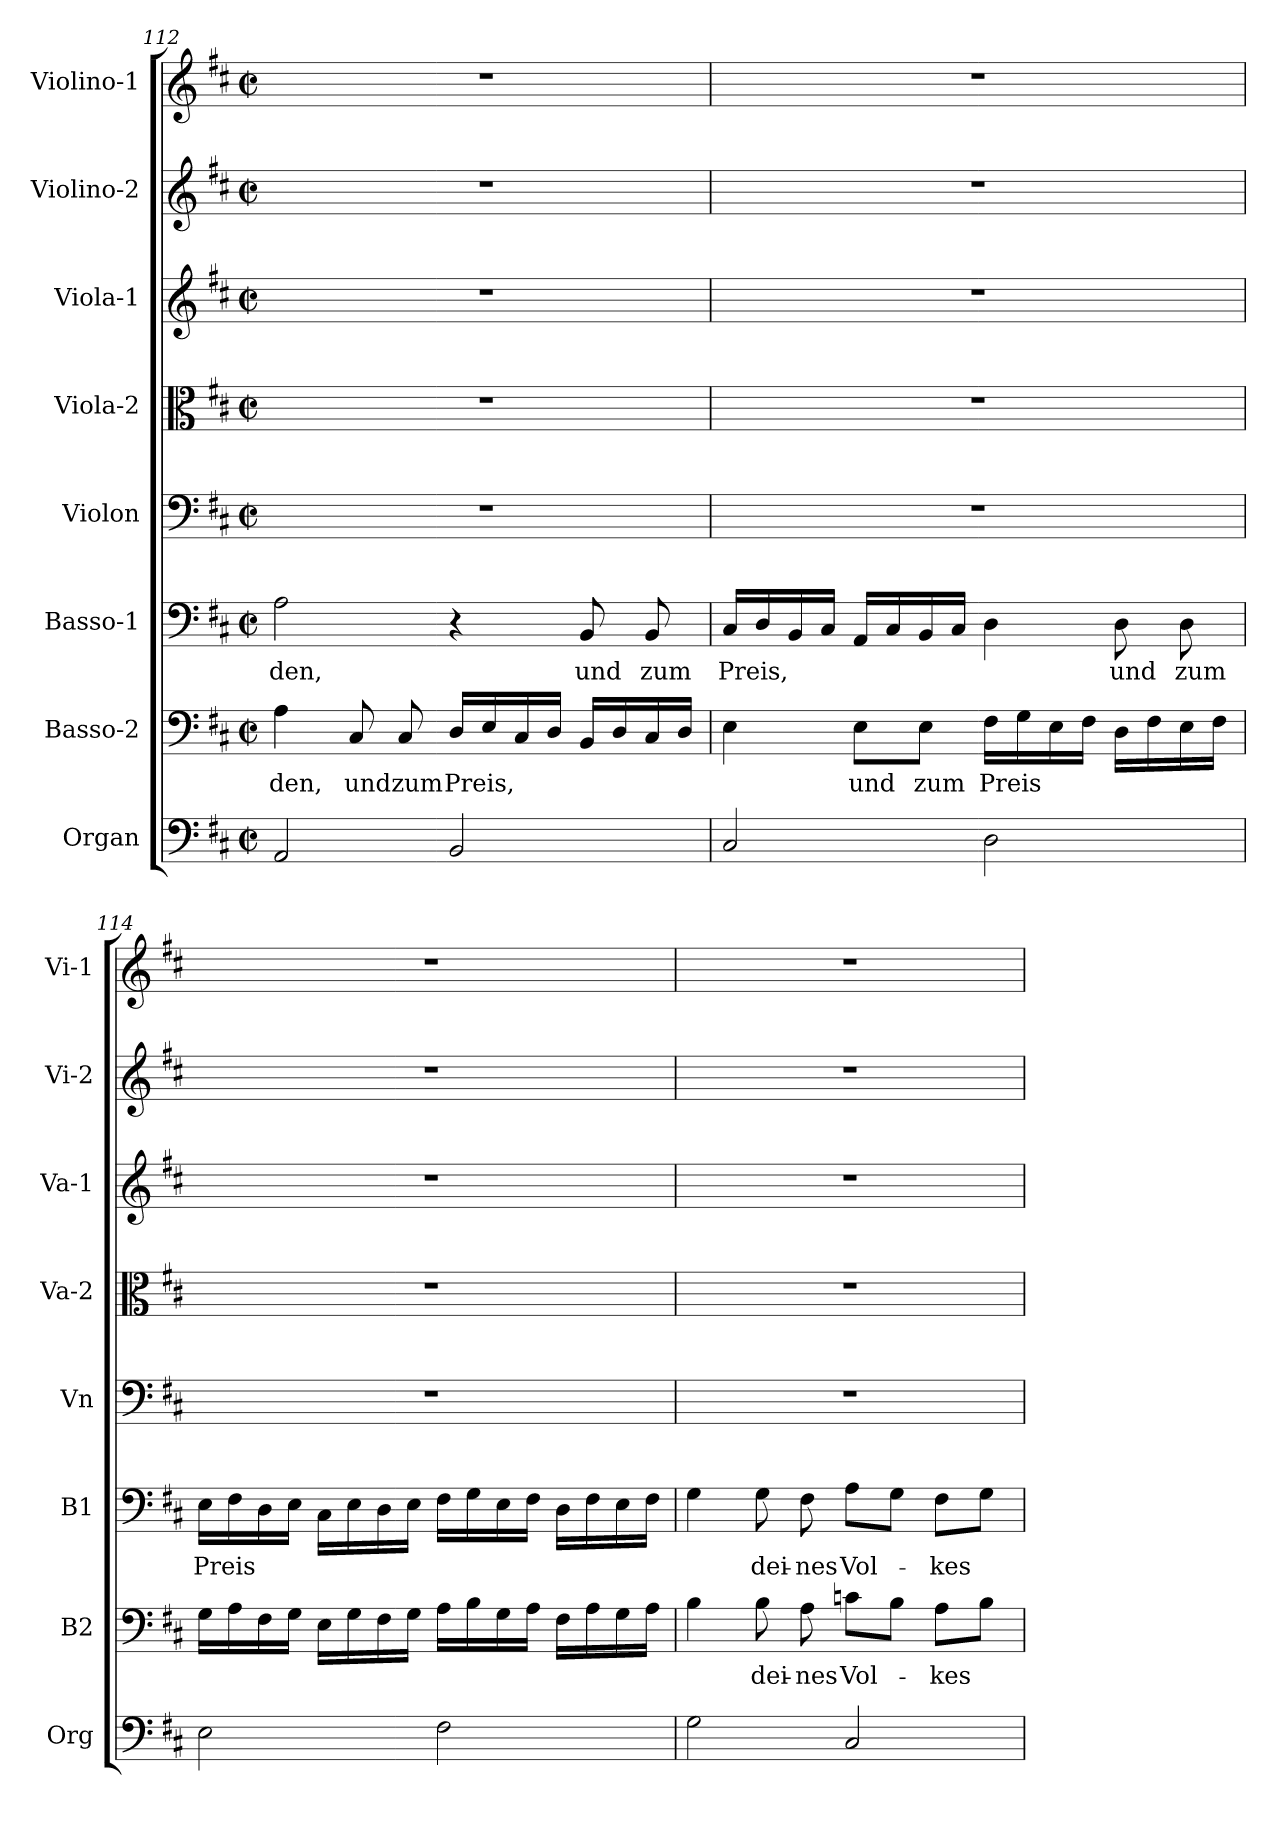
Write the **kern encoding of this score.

**kern	**kern	**text	**kern	**text	**kern	**kern	**kern	**kern	**kern
*part8	*part7	*part7	*part6	*part6	*part5	*part4	*part3	*part2	*part1
*staff8	*staff7	*staff7	*staff6	*staff6	*staff5	*staff4	*staff3	*staff2	*staff1
*I"Organ	*I"Basso-2	*	*I"Basso-1	*	*I"Violon	*I"Viola-2	*I"Viola-1	*I"Violino-2	*I"Violino-1
*I'Org	*I'B2	*	*I'B1	*	*I'Vn	*I'Va-2	*I'Va-1	*I'Vi-2	*I'Vi-1
*clefF4	*clefF4	*	*clefF4	*	*clefF4	*clefC3	*clefG2	*clefG2	*clefG2
*k[f#c#]	*k[f#c#]	*	*k[f#c#]	*	*k[f#c#]	*k[f#c#]	*k[f#c#]	*k[f#c#]	*k[f#c#]
*D:	*D:	*	*D:	*	*D:	*D:	*D:	*D:	*D:
*M2/2	*M2/2	*	*M2/2	*	*M2/2	*M2/2	*M2/2	*M2/2	*M2/2
*met(c|)	*met(c|)	*	*met(c|)	*	*met(c|)	*met(c|)	*met(c|)	*met(c|)	*met(c|)
=112	=112	=112	=112	=112	=112	=112	=112	=112	=112
!	!	!LO:LY:b	!	!LO:LY:b	!	!	!	!	!
2AA/	4A\	-den,	2A\	-den,	1r	1r	1r	1r	1r
!	!	!LO:LY:b	!	!	!	!	!	!	!
.	8C#/	und	.	.	.	.	.	.	.
!	!	!LO:LY:b	!	!	!	!	!	!	!
.	8C#/	zum	.	.	.	.	.	.	.
!	!	!LO:LY:b	!	!	!	!	!	!	!
2BB/	16D/LL	Preis,	4r	.	.	.	.	.	.
.	16E/	.	.	.	.	.	.	.	.
.	16C#/	.	.	.	.	.	.	.	.
.	16D/JJ	.	.	.	.	.	.	.	.
!	!	!	!	!LO:LY:b	!	!	!	!	!
.	16BB/LL	.	8BB/	und	.	.	.	.	.
.	16D/	.	.	.	.	.	.	.	.
!	!	!	!	!LO:LY:b	!	!	!	!	!
.	16C#/	.	8BB/	zum	.	.	.	.	.
.	16D/JJ	.	.	.	.	.	.	.	.
=113	=113	=113	=113	=113	=113	=113	=113	=113	=113
!	!	!	!	!LO:LY:b	!	!	!	!	!
2C#/	4E\	.	16C#/LL	Preis,	1r	1r	1r	1r	1r
.	.	.	16D/	.	.	.	.	.	.
.	.	.	16BB/	.	.	.	.	.	.
.	.	.	16C#/JJ	.	.	.	.	.	.
!	!	!LO:LY:b	!	!	!	!	!	!	!
.	8E\L	und	16AA/LL	.	.	.	.	.	.
.	.	.	16C#/	.	.	.	.	.	.
!	!	!LO:LY:b	!	!	!	!	!	!	!
.	8E\J	zum	16BB/	.	.	.	.	.	.
.	.	.	16C#/JJ	.	.	.	.	.	.
!	!	!LO:LY:b	!	!	!	!	!	!	!
2D\	16F#\LL	Preis	4D\	.	.	.	.	.	.
.	16G\	.	.	.	.	.	.	.	.
.	16E\	.	.	.	.	.	.	.	.
.	16F#\JJ	.	.	.	.	.	.	.	.
!	!	!	!	!LO:LY:b	!	!	!	!	!
.	16D\LL	.	8D\	und	.	.	.	.	.
.	16F#\	.	.	.	.	.	.	.	.
!	!	!	!	!LO:LY:b	!	!	!	!	!
.	16E\	.	8D\	zum	.	.	.	.	.
.	16F#\JJ	.	.	.	.	.	.	.	.
!!LO:PB:g=z
=114	=114	=114	=114	=114	=114	=114	=114	=114	=114
!	!	!	!	!LO:LY:b	!	!	!	!	!
2E\	16G\LL	.	16E\LL	Preis	1r	1r	1r	1r	1r
.	16A\	.	16F#\	.	.	.	.	.	.
.	16F#\	.	16D\	.	.	.	.	.	.
.	16G\JJ	.	16E\JJ	.	.	.	.	.	.
.	16E\LL	.	16C#\LL	.	.	.	.	.	.
.	16G\	.	16E\	.	.	.	.	.	.
.	16F#\	.	16D\	.	.	.	.	.	.
.	16G\JJ	.	16E\JJ	.	.	.	.	.	.
2F#\	16A\LL	.	16F#\LL	.	.	.	.	.	.
.	16B\	.	16G\	.	.	.	.	.	.
.	16G\	.	16E\	.	.	.	.	.	.
.	16A\JJ	.	16F#\JJ	.	.	.	.	.	.
.	16F#\LL	.	16D\LL	.	.	.	.	.	.
.	16A\	.	16F#\	.	.	.	.	.	.
.	16G\	.	16E\	.	.	.	.	.	.
.	16A\JJ	.	16F#\JJ	.	.	.	.	.	.
=115	=115	=115	=115	=115	=115	=115	=115	=115	=115
2G\	4B\	.	4G\	.	1r	1r	1r	1r	1r
!	!	!LO:LY:b	!	!LO:LY:b	!	!	!	!	!
.	8B\	dei-	8G\	dei-	.	.	.	.	.
!	!	!LO:LY:b	!	!LO:LY:b	!	!	!	!	!
.	8A\	-nes	8F#\	-nes	.	.	.	.	.
!	!	!LO:LY:b	!	!LO:LY:b	!	!	!	!	!
2C#/	8cn\L	Vol-	8A\L	Vol-	.	.	.	.	.
.	8B\J	.	8G\J	.	.	.	.	.	.
!	!	!LO:LY:b	!	!LO:LY:b	!	!	!	!	!
.	8A\L	-kes	8F#\L	-kes	.	.	.	.	.
.	8B\J	.	8G\J	.	.	.	.	.	.
=	=	=	=	=	=	=	=	=	=
*-	*-	*-	*-	*-	*-	*-	*-	*-	*-
